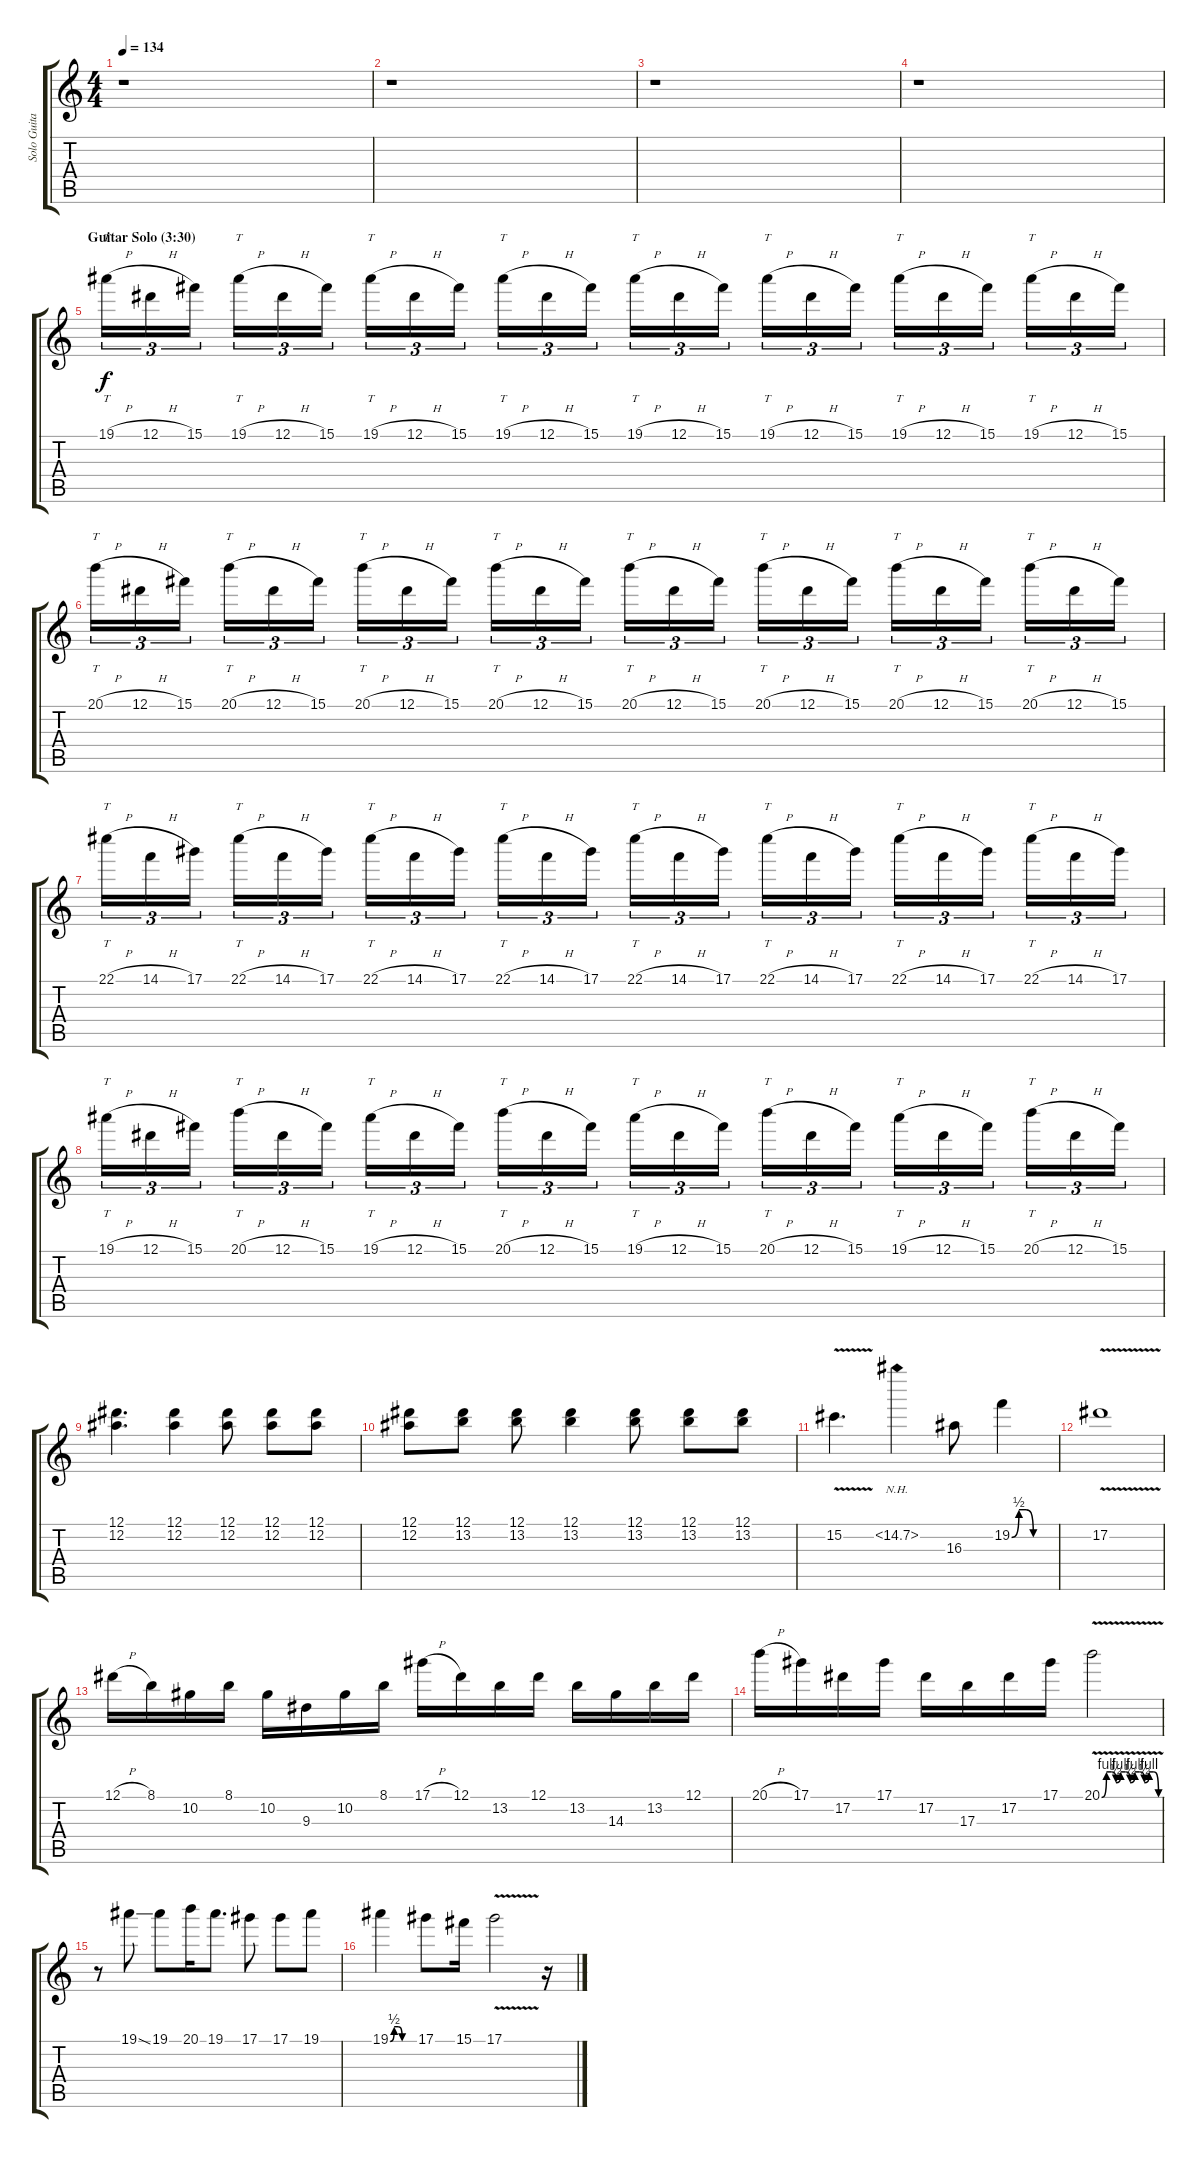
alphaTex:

\track ("Solo Guitar" "Solo Guita") {instrument distortionguitar}
\staff {score tabs}
\tuning (Eb4 Bb3 Gb3 Db3 Ab2 Eb2) {hide}
\ts (4 4)
\tempo 134
\clef g2
\ks c
r.1{dy f} |
r.1 |
r.1 |
r.1 |
\section ("" "Guitar Solo (3:30)")
19.1{h}.16{tt tu (3 2)} 12.1{h}.16{tu (3 2)} 15.1.16{tu (3 2)} 19.1{h}.16{tt tu (3 2)} 12.1{h}.16{tu (3 2)} 15.1.16{tu (3 2)} 19.1{h}.16{tt tu (3 2)} 12.1{h}.16{tu (3 2)} 15.1.16{tu (3 2)} 19.1{h}.16{tt tu (3 2)} 12.1{h}.16{tu (3 2)} 15.1.16{tu (3 2)} 19.1{h}.16{tt tu (3 2)} 12.1{h}.16{tu (3 2)} 15.1.16{tu (3 2)} 19.1{h}.16{tt tu (3 2)} 12.1{h}.16{tu (3 2)} 15.1.16{tu (3 2)} 19.1{h}.16{tt tu (3 2)} 12.1{h}.16{tu (3 2)} 15.1.16{tu (3 2)} 19.1{h}.16{tt tu (3 2)} 12.1{h}.16{tu (3 2)} 15.1.16{tu (3 2)} |
20.1{h}.16{tt tu (3 2)} 12.1{h}.16{tu (3 2)} 15.1.16{tu (3 2)} 20.1{h}.16{tt tu (3 2)} 12.1{h}.16{tu (3 2)} 15.1.16{tu (3 2)} 20.1{h}.16{tt tu (3 2)} 12.1{h}.16{tu (3 2)} 15.1.16{tu (3 2)} 20.1{h}.16{tt tu (3 2)} 12.1{h}.16{tu (3 2)} 15.1.16{tu (3 2)} 20.1{h}.16{tt tu (3 2)} 12.1{h}.16{tu (3 2)} 15.1.16{tu (3 2)} 20.1{h}.16{tt tu (3 2)} 12.1{h}.16{tu (3 2)} 15.1.16{tu (3 2)} 20.1{h}.16{tt tu (3 2)} 12.1{h}.16{tu (3 2)} 15.1.16{tu (3 2)} 20.1{h}.16{tt tu (3 2)} 12.1{h}.16{tu (3 2)} 15.1.16{tu (3 2)} |
22.1{h}.16{tt tu (3 2)} 14.1{h}.16{tu (3 2)} 17.1.16{tu (3 2)} 22.1{h}.16{tt tu (3 2)} 14.1{h}.16{tu (3 2)} 17.1.16{tu (3 2)} 22.1{h}.16{tt tu (3 2)} 14.1{h}.16{tu (3 2)} 17.1.16{tu (3 2)} 22.1{h}.16{tt tu (3 2)} 14.1{h}.16{tu (3 2)} 17.1.16{tu (3 2)} 22.1{h}.16{tt tu (3 2)} 14.1{h}.16{tu (3 2)} 17.1.16{tu (3 2)} 22.1{h}.16{tt tu (3 2)} 14.1{h}.16{tu (3 2)} 17.1.16{tu (3 2)} 22.1{h}.16{tt tu (3 2)} 14.1{h}.16{tu (3 2)} 17.1.16{tu (3 2)} 22.1{h}.16{tt tu (3 2)} 14.1{h}.16{tu (3 2)} 17.1.16{tu (3 2)} |
19.1{h}.16{tt tu (3 2)} 12.1{h}.16{tu (3 2)} 15.1.16{tu (3 2)} 20.1{h}.16{tt tu (3 2)} 12.1{h}.16{tu (3 2)} 15.1.16{tu (3 2)} 19.1{h}.16{tt tu (3 2)} 12.1{h}.16{tu (3 2)} 15.1.16{tu (3 2)} 20.1{h}.16{tt tu (3 2)} 12.1{h}.16{tu (3 2)} 15.1.16{tu (3 2)} 19.1{h}.16{tt tu (3 2)} 12.1{h}.16{tu (3 2)} 15.1.16{tu (3 2)} 20.1{h}.16{tt tu (3 2)} 12.1{h}.16{tu (3 2)} 15.1.16{tu (3 2)} 19.1{h}.16{tt tu (3 2)} 12.1{h}.16{tu (3 2)} 15.1.16{tu (3 2)} 20.1{h}.16{tt tu (3 2)} 12.1{h}.16{tu (3 2)} 15.1.16{tu (3 2)} |
(12.1 12.2).4{d} (12.1 12.2).4 (12.1 12.2).8 (12.1 12.2).8 (12.1 12.2).8 |
(12.1 12.2).8 (12.1 13.2).8 (12.1 13.2).8 (12.1 13.2).4 (12.1 13.2).8 (12.1 13.2).8 (12.1 13.2).8 |
15.2{v}.4{d} 15.2{nh}.4 16.3.8 19.2{be (custom 0 0 10 2 20 2 30 0 60 0)}.4 |
17.2{v}.1 |
12.1{h}.16 8.1.16 10.2.16 8.1.16 10.2.16 9.3.16 10.2.16 8.1.16 17.1{h}.16 12.1.16 13.2.16 12.1.16 13.2.16 14.3.16 13.2.16 12.1.16 |
20.1{h}.16 17.1.16 17.2.16 17.1.16 17.2.16 17.3.16 17.2.16 17.1.16 20.1{be (custom 0 0 5 4 10 4 15 2 20 4 25 4 30 2 35 4 40 4 45 2 50 4 55 4 60 0) v}.2 |
r.8 19.1{ss}.8 19.1.8 20.1.16 19.1.8{d} 17.1.8 17.1.8 19.1.8 |
19.1{be (custom 0 0 10 2 20 2 30 0 60 0)}.4 17.1.8 15.1.16 17.1{v}.2 r.16
